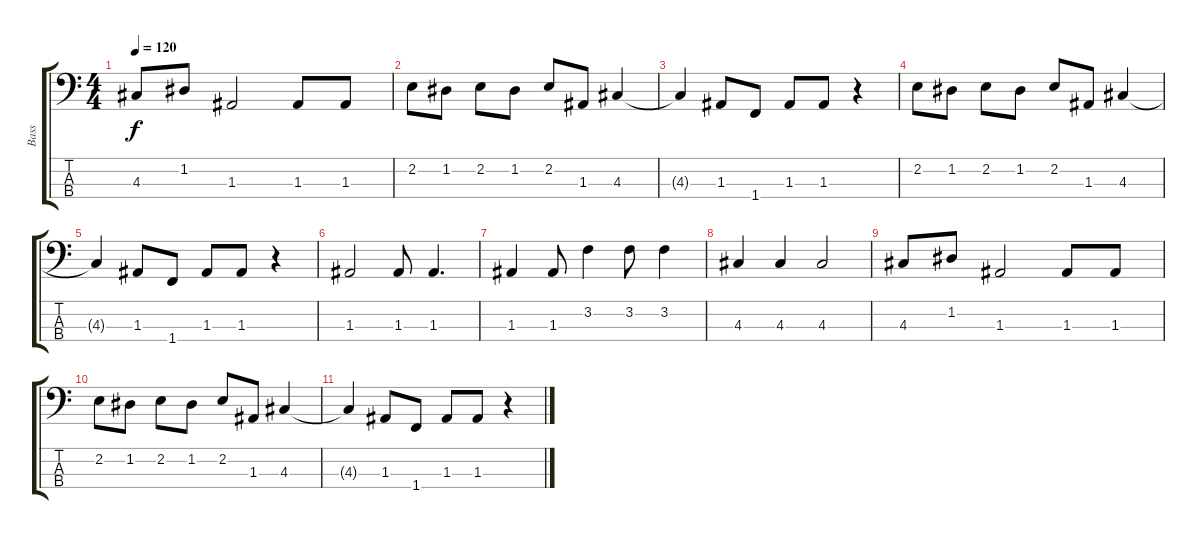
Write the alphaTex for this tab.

\track ("Bass" "Bass") {instrument electricbassfinger}
\staff {score tabs}
\tuning (G2 D2 A1 E1) {hide}
\ts (4 4)
\tempo 120
\clef f4
\ks c
4.3.8{dy f} 1.2.8 1.3.2 1.3.8 1.3.8 |
2.2.8 1.2.8 2.2.8 1.2.8 2.2.8 1.3.8 4.3.4 |
4.3{t}.4 1.3.8 1.4.8 1.3.8 1.3.8 r.4 |
2.2.8 1.2.8 2.2.8 1.2.8 2.2.8 1.3.8 4.3.4 |
4.3{t}.4 1.3.8 1.4.8 1.3.8 1.3.8 r.4 |
1.3.2 1.3.8 1.3.4{d} |
1.3.4 1.3.8 3.2.4 3.2.8 3.2.4 |
4.3.4 4.3.4 4.3.2 |
4.3.8 1.2.8 1.3.2 1.3.8 1.3.8 |
2.2.8 1.2.8 2.2.8 1.2.8 2.2.8 1.3.8 4.3.4 |
4.3{t}.4 1.3.8 1.4.8 1.3.8 1.3.8 r.4
